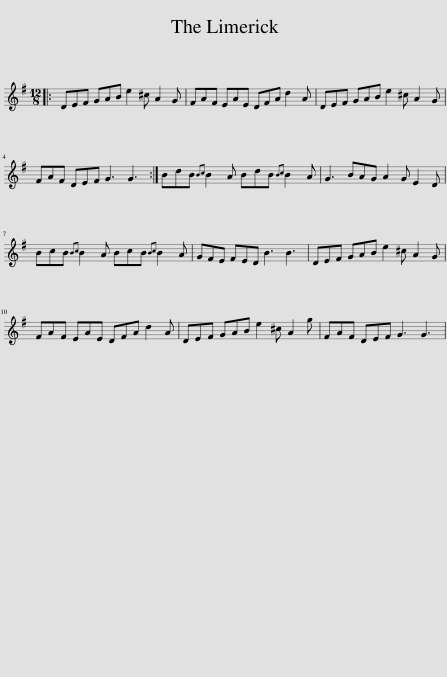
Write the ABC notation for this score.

X:1
L:1/8
M:12/8
I:linebreak $
K:G
V:1 treble
V:1
|: DEF GAB e2 ^c A2 G | FAF EAE DFA d2 A | DEF GAB e2 ^c A2 G |$ FAF DEF G3 G3 :| BdB{Bc} B2 A BdB{Bc} B2 A | %5
 G3 BAG A2 G E2 D |$ BcB{Bc} B2 A BcB{Bc} B2 A | GFE FED B3 B3 | DEF GAB e2 ^c A2 G |$ FAF EAE DFA d2 A | %10
 DEF GAB e2 ^c A2 g | FAF DEF G3 G3 | %12
